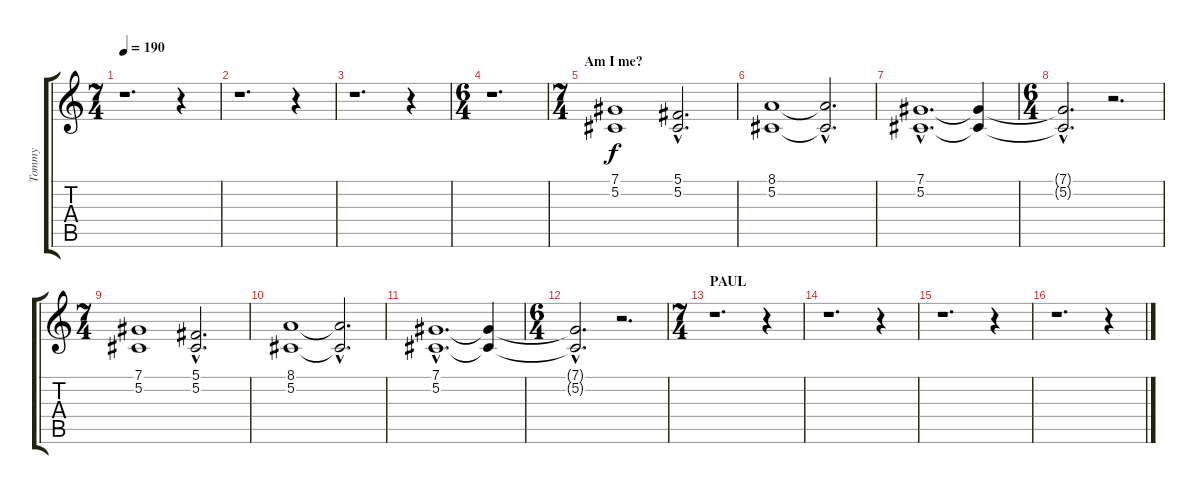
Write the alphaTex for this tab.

\track ("Tommy" "Tommy") {instrument harpsichord}
\staff {score tabs}
\tuning (Db4 Ab3 E3 B2 Gb2 B1) {hide}
\ts (7 4)
\tempo 190
\clef g2
\ks c
r.1{d dy f} r.4 |
r.1{d} r.4 |
r.1{d} r.4 |
\ts (6 4)
r.1{d} |
\ts (7 4)
\section ("" "Am I me?")
(7.1 5.2).1 (5.1{hac} 5.2{hac}).2{d} |
(8.1 5.2).1 (8.1{hac t} 5.2{hac t}).2{d} |
(7.1{hac} 5.2{hac}).1{d} (7.1{t} 5.2{t}).4 |
\ts (6 4)
(7.1{hac t} 5.2{hac t}).2{d} r.2{d} |
\ts (7 4)
(7.1 5.2).1 (5.1{hac} 5.2{hac}).2{d} |
(8.1 5.2).1 (8.1{hac t} 5.2{hac t}).2{d} |
(7.1{hac} 5.2{hac}).1{d} (7.1{t} 5.2{t}).4 |
\ts (6 4)
(7.1{hac t} 5.2{hac t}).2{d} r.2{d} |
\ts (7 4)
\section ("" "PAUL")
r.1{d} r.4 |
r.1{d} r.4 |
r.1{d} r.4 |
r.1{d} r.4
